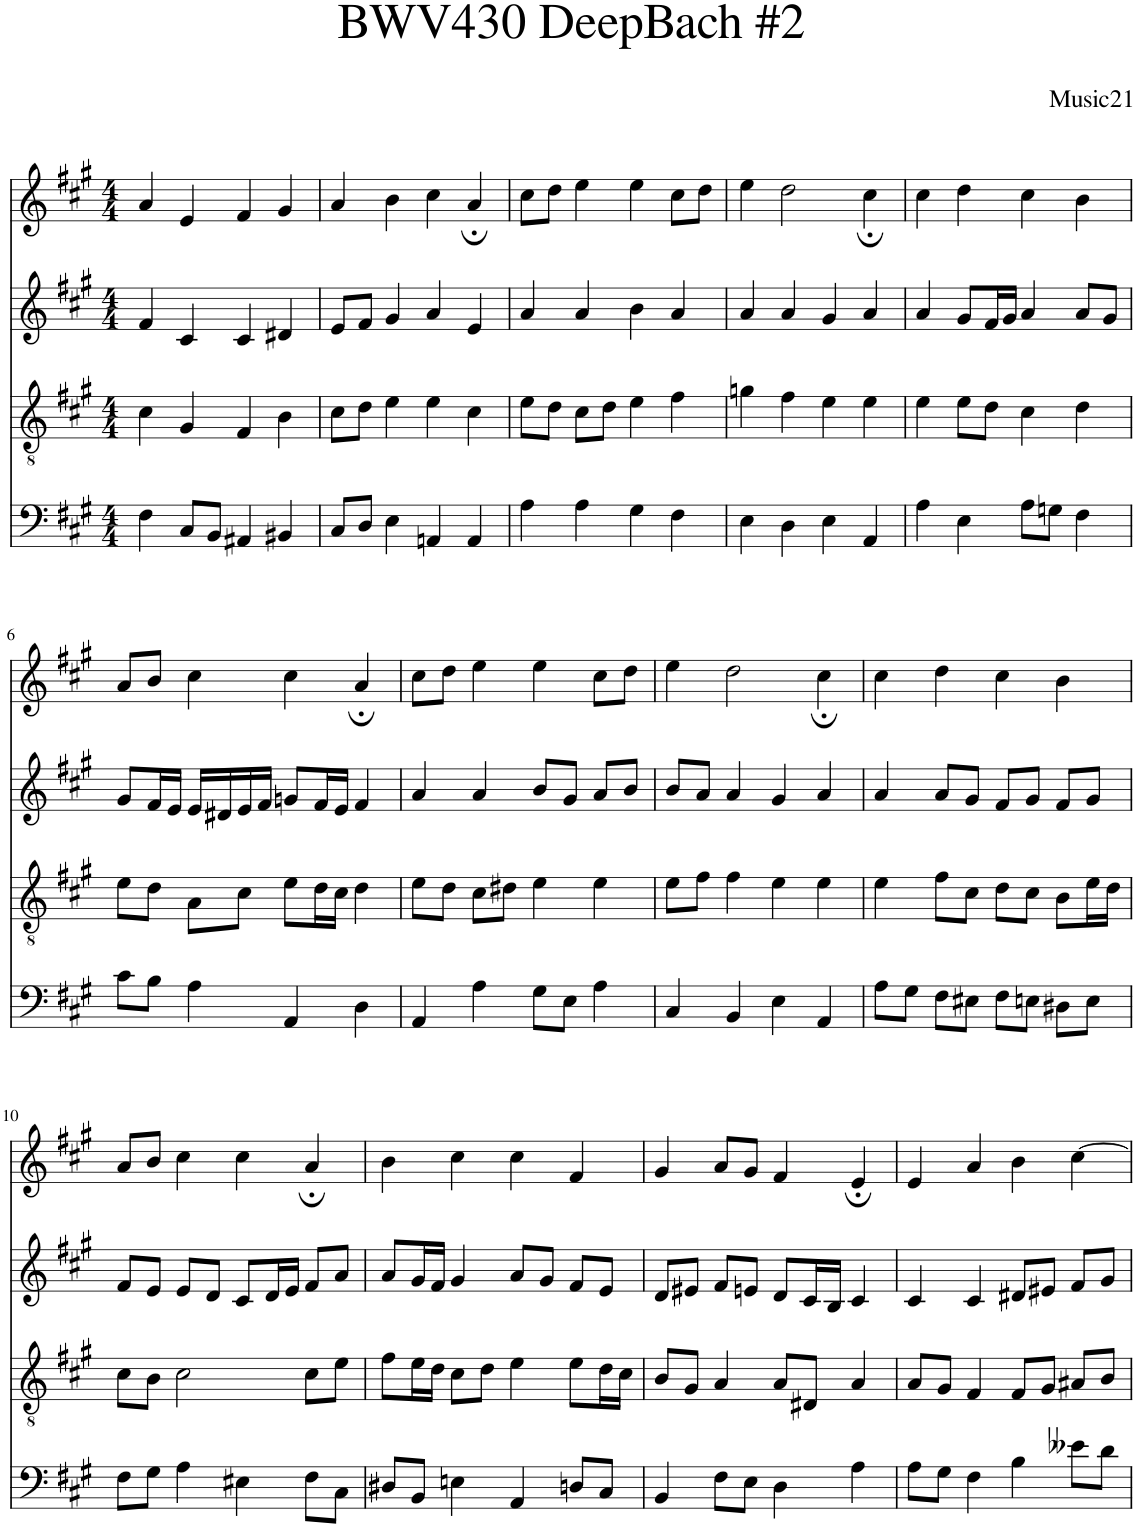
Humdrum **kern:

**kern	**kern	**kern	**kern
*part4	*part3	*part2	*part1
*staff4	*staff3	*staff2	*staff1
*I"Piano	*I"Piano	*I"Piano	*I"Piano
*I'Pno	*I'Pno	*I'Pno	*I'Pno
*clefF4	*clefGv2	*clefG2	*clefG2
*k[f#c#g#]	*k[f#c#g#]	*k[f#c#g#]	*k[f#c#g#]
*M4/4	*M4/4	*M4/4	*M4/4
=1	=1	=1	=1
4F#\	4c#\	4f#/	4a/
8C#/L	4G#/	4c#/	4e/
8BB/J	.	.	.
4AA#X/	4F#/	4c#/	4f#/
4BB#X/	4B\	4d#X/	4g#/
=2	=2	=2	=2
8C#/L	8c#\L	8e/L	4a/
8D/J	8d\J	8f#/J	.
4E\	4e\	4g#/	4b\
4AAn/	4e\	4a/	4cc#\
4AA/	4c#\	4e/	4a;/
=3	=3	=3	=3
4A\	8e\L	4a/	8cc#\L
.	8d\J	.	8dd\J
4A\	8c#\L	4a/	4ee\
.	8d\J	.	.
4G#\	4e\	4b\	4ee\
4F#\	4f#\	4a/	8cc#\L
.	.	.	8dd\J
=4	=4	=4	=4
4E\	4gn\	4a/	4ee\
4D\	4f#\	4a/	2dd\
4E\	4e\	4g#/	.
4AA/	4e\	4a/	4cc#;\
=5	=5	=5	=5
4A\	4e\	4a/	4cc#\
4E\	8e\L	8g#/L	4dd\
.	8d\J	16f#/L	.
.	.	16g#/JJ	.
8A\L	4c#\	4a/	4cc#\
8Gn\J	.	.	.
4F#\	4d\	8a/L	4b\
.	.	8g#/J	.
!!LO:LB:g=z
=6	=6	=6	=6
8c#\L	8e\L	8g#/L	8a/L
8B\J	8d\J	16f#/L	8b/J
.	.	16e/JJ	.
4A\	8A\L	16e/LL	4cc#\
.	.	16d#X/	.
.	8c#\J	16e/	.
.	.	16f#/JJ	.
4AA/	8e\L	8gn/L	4cc#\
.	16d\L	16f#/L	.
.	16c#\JJ	16e/JJ	.
4D\	4d\	4f#/	4a;/
=7	=7	=7	=7
4AA/	8e\L	4a/	8cc#\L
.	8d\J	.	8dd\J
4A\	8c#\L	4a/	4ee\
.	8d#X\J	.	.
8G#\L	4e\	8b/L	4ee\
8E\J	.	8g#/J	.
4A\	4e\	8a/L	8cc#\L
.	.	8b/J	8dd\J
=8	=8	=8	=8
4C#/	8e\L	8b/L	4ee\
.	8f#\J	8a/J	.
4BB/	4f#\	4a/	2dd\
4E\	4e\	4g#/	.
4AA/	4e\	4a/	4cc#;\
=9	=9	=9	=9
8A\L	4e\	4a/	4cc#\
8G#\J	.	.	.
8F#\L	8f#\L	8a/L	4dd\
8E#X\J	8c#\J	8g#/J	.
8F#\L	8d\L	8f#/L	4cc#\
8En\J	8c#\J	8g#/J	.
8D#X\L	8B\L	8f#/L	4b\
8E\J	16e\L	8g#/J	.
.	16d\JJ	.	.
!!LO:LB:g=z
=10	=10	=10	=10
8F#\L	8c#\L	8f#/L	8a/L
8G#\J	8B\J	8e/J	8b/J
4A\	2c#\	8e/L	4cc#\
.	.	8d/J	.
4E#X\	.	8c#/L	4cc#\
.	.	16d/L	.
.	.	16e/JJ	.
8F#\L	8c#\L	8f#/L	4a;/
8C#\J	8e\J	8a/J	.
=11	=11	=11	=11
8D#X/L	8f#\L	8a/L	4b\
8BB/J	16e\L	16g#/L	.
.	16d\JJ	16f#/JJ	.
4En\	8c#\L	4g#/	4cc#\
.	8d\J	.	.
4AA/	4e\	8a/L	4cc#\
.	.	8g#/J	.
8Dn/L	8e\L	8f#/L	4f#/
8C#/J	16d\L	8e/J	.
.	16c#\JJ	.	.
=12	=12	=12	=12
4BB/	8B/L	8d/L	4g#/
.	8G#/J	8e#X/J	.
8F#\L	4A/	8f#/L	8a/L
8E\J	.	8en/J	8g#/J
4D\	8A/L	8d/L	4f#/
.	8D#X/J	16c#/L	.
.	.	16B/JJ	.
4A\	4A/	4c#/	4e;/
=13	=13	=13	=13
8A\L	8A/L	4c#/	4e/
8G#\J	8G#/J	.	.
4F#\	4F#/	4c#/	4a/
4B\	8F#/L	8d#X/L	4b\
.	8G#/J	8e#X/J	.
8e--X\L	8A#X/L	8f#/L	[4cc#\
8d\J	8B/J	8g#/J	.
=	=	=	=
*-	*-	*-	*-
